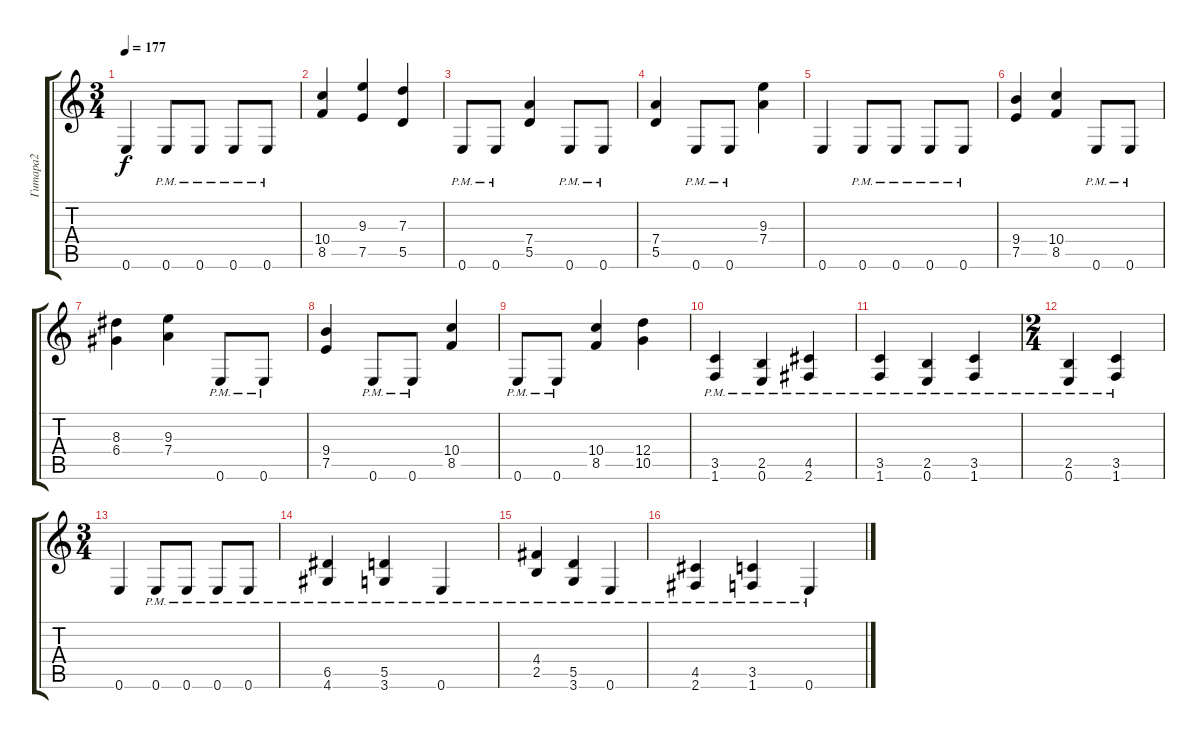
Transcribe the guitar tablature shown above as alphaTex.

\track ("Гитара2" "Гитара2") {instrument distortionguitar}
\staff {score tabs}
\tuning (E4 B3 G3 D3 A2 E2) {hide}
\ts (3 4)
\tempo 177
\clef g2
\ks c
0.6.4{dy f} 0.6{pm}.8 0.6{pm}.8 0.6{pm}.8 0.6{pm}.8 |
(10.4 8.5).4 (9.3 7.5).4 (7.3 5.5).4 |
0.6{pm}.8 0.6{pm}.8 (7.4 5.5).4 0.6{pm}.8 0.6{pm}.8 |
(7.4 5.5).4 0.6{pm}.8 0.6{pm}.8 (9.3 7.4).4 |
0.6.4 0.6{pm}.8 0.6{pm}.8 0.6{pm}.8 0.6{pm}.8 |
(9.4 7.5).4 (10.4 8.5).4 0.6{pm}.8 0.6{pm}.8 |
(8.3 6.4).4 (9.3 7.4).4 0.6{pm}.8 0.6{pm}.8 |
(9.4 7.5).4 0.6{pm}.8 0.6{pm}.8 (10.4 8.5).4 |
0.6{pm}.8 0.6{pm}.8 (10.4 8.5).4 (12.4 10.5).4 |
(3.5{pm} 1.6{pm}).4 (2.5{pm} 0.6{pm}).4 (4.5{pm} 2.6{pm}).4 |
(3.5{pm} 1.6{pm}).4 (2.5{pm} 0.6{pm}).4 (3.5{pm} 1.6{pm}).4 |
\ts (2 4)
(2.5{pm} 0.6{pm}).4 (3.5{pm} 1.6{pm}).4 |
\ts (3 4)
0.6.4 0.6{pm}.8 0.6{pm}.8 0.6{pm}.8 0.6{pm}.8 |
(6.5{pm} 4.6{pm}).4 (5.5{pm} 3.6{pm}).4 0.6{pm}.4 |
(4.4{pm} 2.5{pm}).4 (5.5{pm} 3.6{pm}).4 0.6{pm}.4 |
(4.5{pm} 2.6{pm}).4 (3.5{pm} 1.6{pm}).4 0.6{pm}.4
